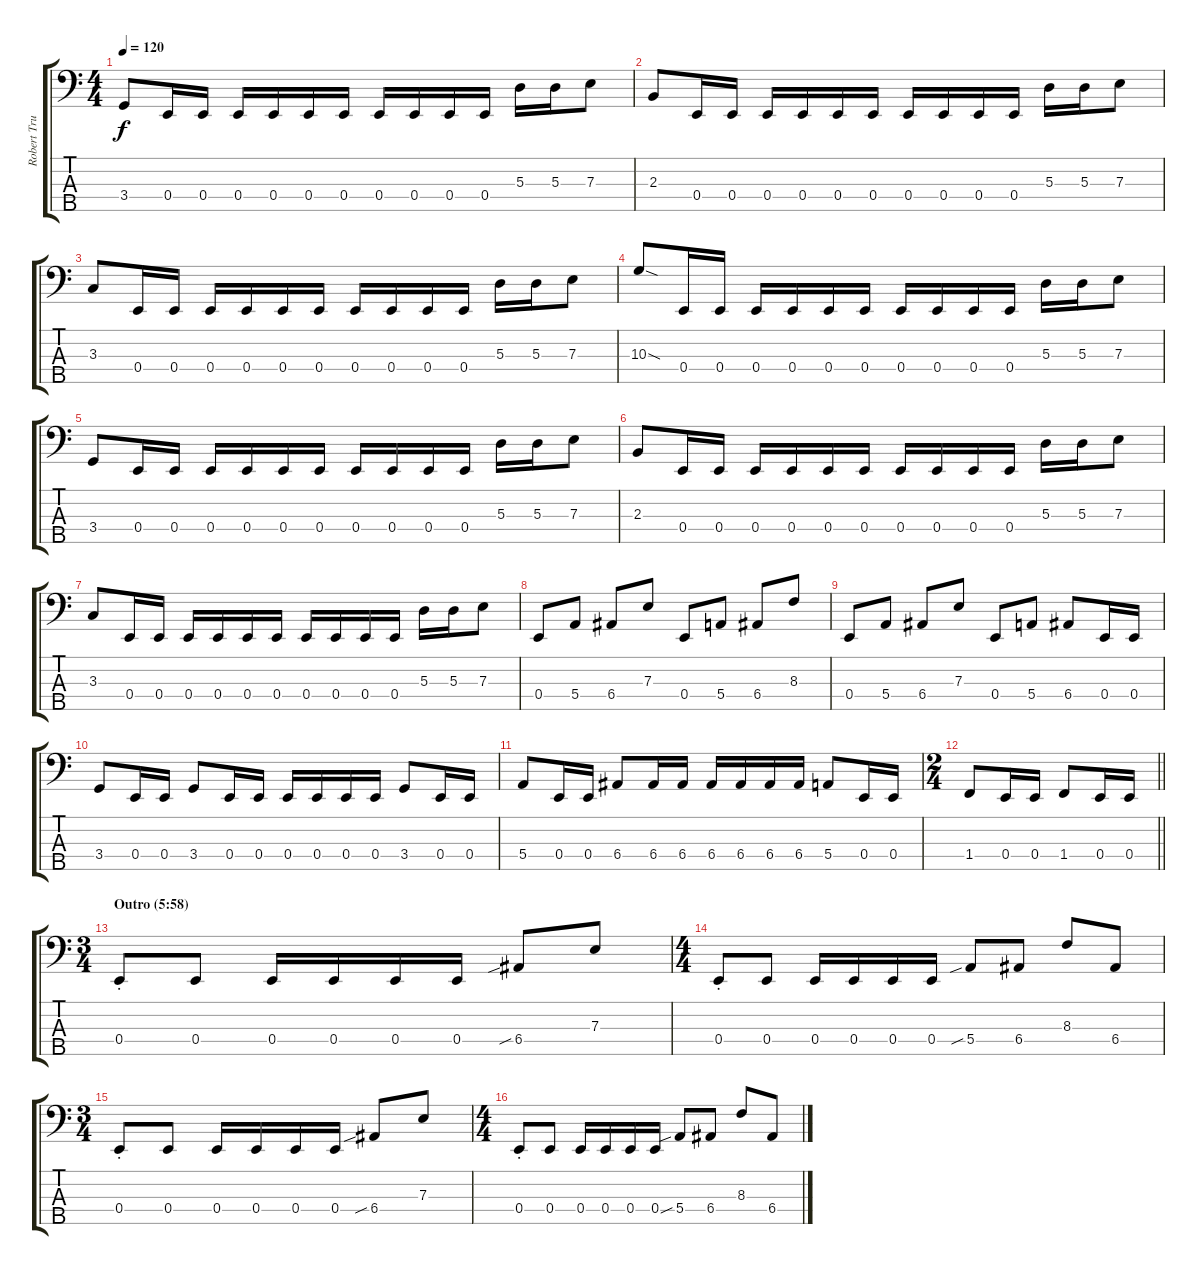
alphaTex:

\track ("Robert Trujilo" "Robert Tru") {instrument electricbassfinger}
\staff {score tabs}
\tuning (G2 D2 A1 E1 B0) {hide}
\ts (4 4)
\tempo 120
\clef f4
\ks c
3.4.8{dy f} 0.4.16 0.4.16 0.4.16 0.4.16 0.4.16 0.4.16 0.4.16 0.4.16 0.4.16 0.4.16 5.3.16 5.3.16 7.3.8 |
2.3.8 0.4.16 0.4.16 0.4.16 0.4.16 0.4.16 0.4.16 0.4.16 0.4.16 0.4.16 0.4.16 5.3.16 5.3.16 7.3.8 |
3.3.8 0.4.16 0.4.16 0.4.16 0.4.16 0.4.16 0.4.16 0.4.16 0.4.16 0.4.16 0.4.16 5.3.16 5.3.16 7.3.8 |
10.3{sod}.8 0.4.16 0.4.16 0.4.16 0.4.16 0.4.16 0.4.16 0.4.16 0.4.16 0.4.16 0.4.16 5.3.16 5.3.16 7.3.8 |
3.4.8 0.4.16 0.4.16 0.4.16 0.4.16 0.4.16 0.4.16 0.4.16 0.4.16 0.4.16 0.4.16 5.3.16 5.3.16 7.3.8 |
2.3.8 0.4.16 0.4.16 0.4.16 0.4.16 0.4.16 0.4.16 0.4.16 0.4.16 0.4.16 0.4.16 5.3.16 5.3.16 7.3.8 |
3.3.8 0.4.16 0.4.16 0.4.16 0.4.16 0.4.16 0.4.16 0.4.16 0.4.16 0.4.16 0.4.16 5.3.16 5.3.16 7.3.8 |
0.4.8 5.4.8 6.4.8 7.3.8 0.4.8 5.4.8 6.4.8 8.3.8 |
0.4.8 5.4.8 6.4.8 7.3.8 0.4.8 5.4.8 6.4.8 0.4.16 0.4.16 |
3.4.8 0.4.16 0.4.16 3.4.8 0.4.16 0.4.16 0.4.16 0.4.16 0.4.16 0.4.16 3.4.8 0.4.16 0.4.16 |
5.4.8 0.4.16 0.4.16 6.4.8 6.4.16 6.4.16 6.4.16 6.4.16 6.4.16 6.4.16 5.4.8 0.4.16 0.4.16 |
\ts (2 4)
\barLineRight lightlight
1.4.8 0.4.16 0.4.16 1.4.8 0.4.16 0.4.16 |
\ts (3 4)
\section ("" "Outro (5:58)")
0.4{st}.8 0.4.8 0.4.16 0.4.16 0.4.16 0.4.16 6.4{sib}.8 7.3.8 |
\ts (4 4)
0.4{st}.8 0.4.8 0.4.16 0.4.16 0.4.16 0.4.16 5.4{sib}.8 6.4.8 8.3.8 6.4.8 |
\ts (3 4)
0.4{st}.8 0.4.8 0.4.16 0.4.16 0.4.16 0.4.16 6.4{sib}.8 7.3.8 |
\ts (4 4)
0.4{st}.8 0.4.8 0.4.16 0.4.16 0.4.16 0.4.16 5.4{sib}.8 6.4.8 8.3.8 6.4.8
